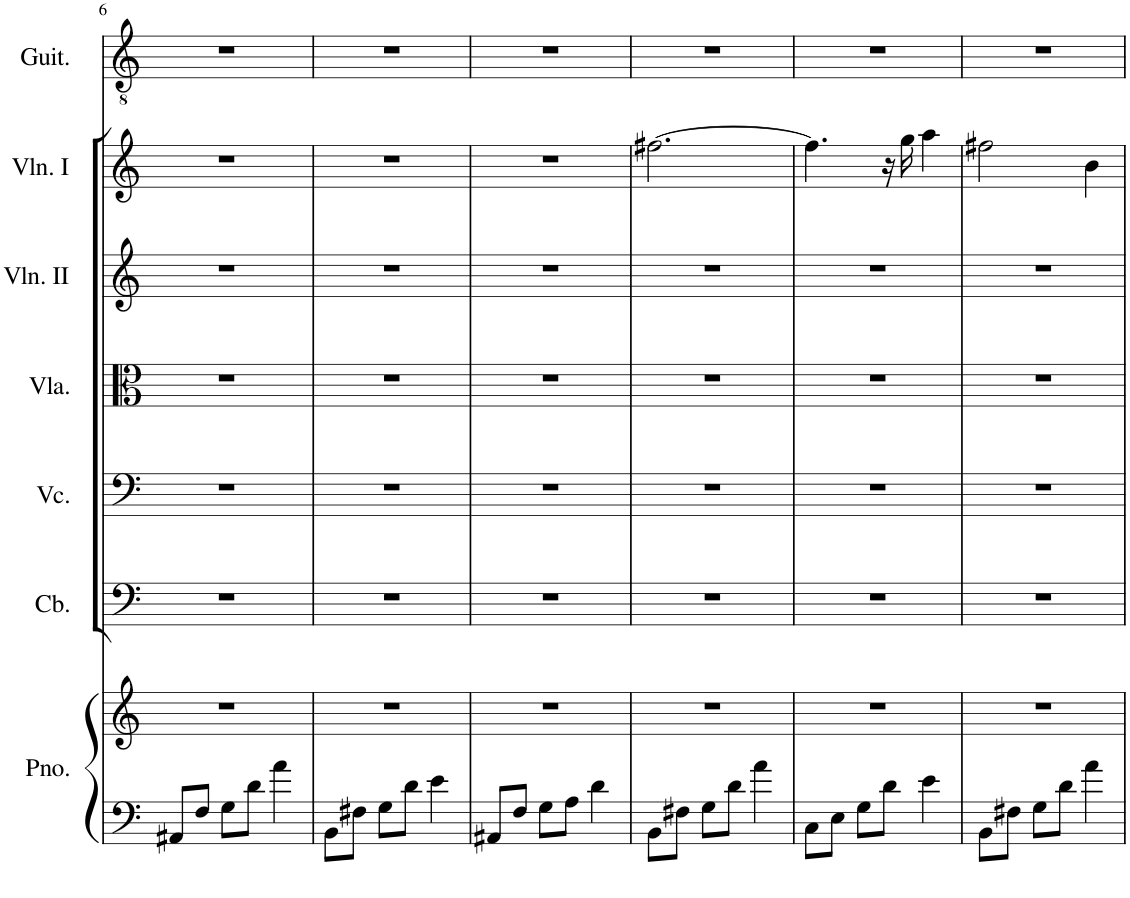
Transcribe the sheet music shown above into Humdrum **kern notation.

**kern	**kern	**kern	**kern	**kern	**kern	**kern	**kern
*part7	*part7	*part6	*part5	*part4	*part3	*part2	*part1
*staff8	*staff7	*staff6	*staff5	*staff4	*staff3	*staff2	*staff1
*I"Piano	*	*I"Contrabasses	*I"Violoncellos	*I"Violas	*I"Violins II	*I"Violins I	*I"Acoustic Guitar
*I'Pno.	*	*I'Cb.	*I'Vc.	*I'Vla.	*I'Vln. II	*I'Vln. I	*I'Guit.
!!LO:PB:g=z
*clefF4	*clefG2	*clefF4	*clefF4	*clefC3	*clefG2	*clefG2	*clefGv2
*	*	*Trd7c12	*	*	*	*	*
*k[]	*k[]	*k[]	*k[]	*k[]	*k[]	*k[]	*k[]
*M3/4	*M3/4	*M3/4	*M3/4	*M3/4	*M3/4	*M3/4	*M3/4
=6	=6	=6	=6	=6	=6	=6	=6
8AA#X/L	2.r	2.r	2.r	2.r	2.r	2.r	2.r
8F/J	.	.	.	.	.	.	.
8G\L	.	.	.	.	.	.	.
8d\J	.	.	.	.	.	.	.
4a\	.	.	.	.	.	.	.
=7	=7	=7	=7	=7	=7	=7	=7
8BB\L	2.r	2.r	2.r	2.r	2.r	2.r	2.r
8F#X\J	.	.	.	.	.	.	.
8G\L	.	.	.	.	.	.	.
8d\J	.	.	.	.	.	.	.
4e\	.	.	.	.	.	.	.
=8	=8	=8	=8	=8	=8	=8	=8
8AA#X/L	2.r	2.r	2.r	2.r	2.r	2.r	2.r
8F/J	.	.	.	.	.	.	.
8G\L	.	.	.	.	.	.	.
8A\J	.	.	.	.	.	.	.
4d\	.	.	.	.	.	.	.
=9	=9	=9	=9	=9	=9	=9	=9
8BB\L	2.r	2.r	2.r	2.r	2.r	[2.ff#X\	2.r
8F#X\J	.	.	.	.	.	.	.
8G\L	.	.	.	.	.	.	.
8d\J	.	.	.	.	.	.	.
4a\	.	.	.	.	.	.	.
=10	=10	=10	=10	=10	=10	=10	=10
8C\L	2.r	2.r	2.r	2.r	2.r	4.ff#\]	2.r
8E\J	.	.	.	.	.	.	.
8G\L	.	.	.	.	.	.	.
8d\J	.	.	.	.	.	16r	.
.	.	.	.	.	.	16gg\	.
4e\	.	.	.	.	.	4aa\	.
=11	=11	=11	=11	=11	=11	=11	=11
8BB\L	2.r	2.r	2.r	2.r	2.r	2ff#X\	2.r
8F#X\J	.	.	.	.	.	.	.
8G\L	.	.	.	.	.	.	.
8d\J	.	.	.	.	.	.	.
4a\	.	.	.	.	.	4b\	.
=	=	=	=	=	=	=	=
*-	*-	*-	*-	*-	*-	*-	*-
